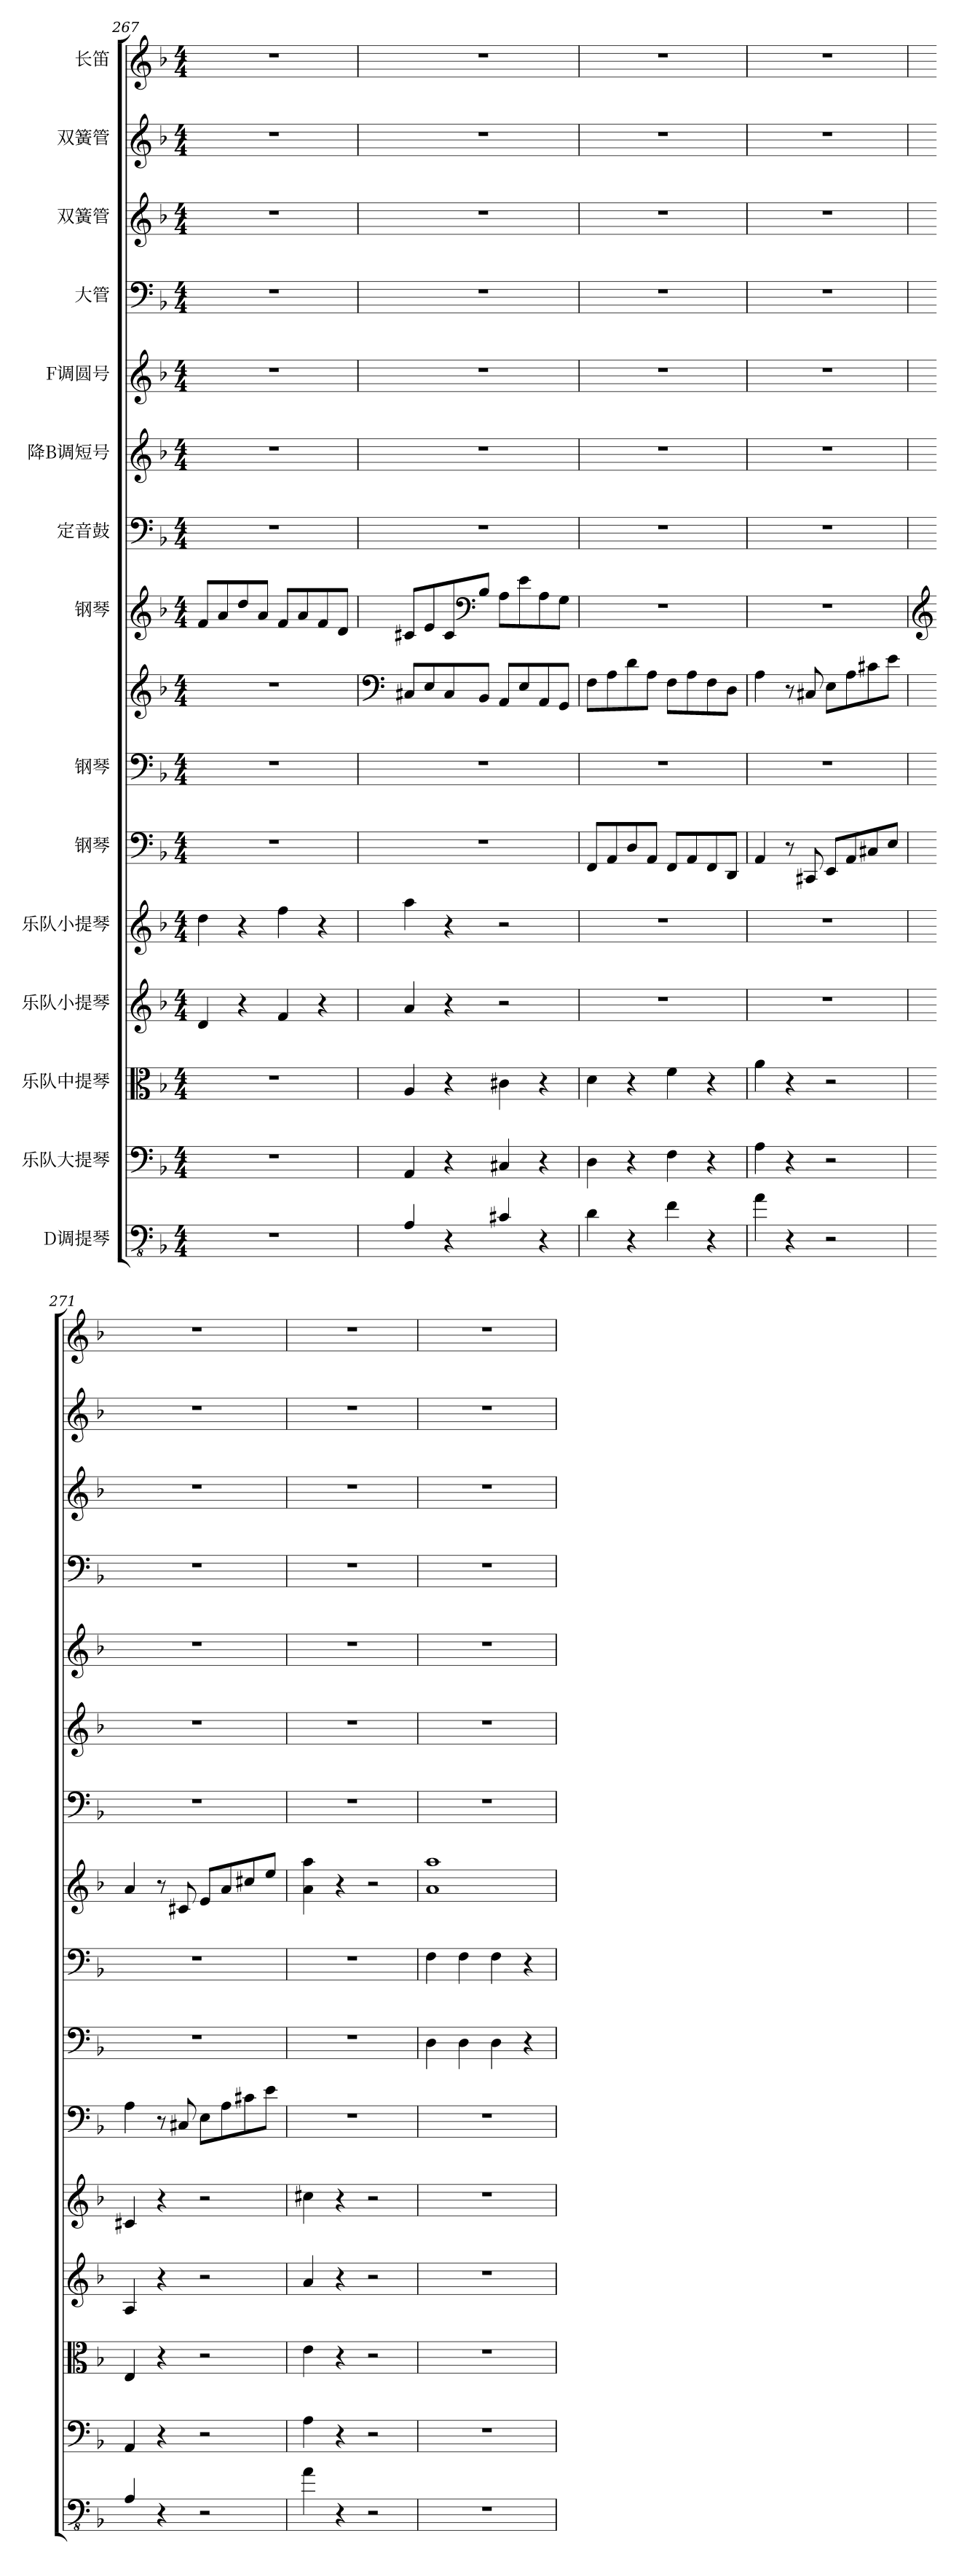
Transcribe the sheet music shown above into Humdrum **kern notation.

**kern	**kern	**kern	**kern	**kern	**kern	**kern	**kern	**kern	**kern	**kern	**kern	**kern	**kern	**kern	**kern
*part15	*part14	*part13	*part12	*part11	*part10	*part9	*part9	*part8	*part7	*part6	*part5	*part4	*part3	*part2	*part1
*staff16	*staff15	*staff14	*staff13	*staff12	*staff11	*staff10	*staff9	*staff8	*staff7	*staff6	*staff5	*staff4	*staff3	*staff2	*staff1
*I"D调提琴	*I"乐队大提琴	*I"乐队中提琴	*I"乐队小提琴	*I"乐队小提琴	*I"钢琴	*I"钢琴	*	*I"钢琴	*I"定音鼓	*I"降B调短号	*I"F调圆号	*I"大管	*I"双簧管	*I"双簧管	*I"长笛
!!LO:PB:g=z
*clefFv4	*clefF4	*clefC3	*clefG2	*clefG2	*clefF4	*clefF4	*clefG2	*clefG2	*clefF4	*clefG2	*clefG2	*clefF4	*clefG2	*clefG2	*clefG2
*ITrd7c12	*	*	*	*	*	*	*	*	*	*ITrd1c2	*ITrd4c7	*	*	*	*
*k[b-]	*k[b-]	*k[b-]	*k[b-]	*k[b-]	*k[b-]	*k[b-]	*k[b-]	*k[b-]	*k[b-]	*k[b-e-a-]	*k[b-e-]	*k[b-]	*k[b-]	*k[b-]	*k[b-]
*M4/4	*M4/4	*M4/4	*M4/4	*M4/4	*M4/4	*M4/4	*M4/4	*M4/4	*M4/4	*M4/4	*M4/4	*M4/4	*M4/4	*M4/4	*M4/4
=267	=267	=267	=267	=267	=267	=267	=267	=267	=267	=267	=267	=267	=267	=267	=267
1r	1r	1r	4d/	4dd\	1r	1r	1r	8f/L	1r	1r	1r	1r	1r	1r	1r
.	.	.	.	.	.	.	.	8a/	.	.	.	.	.	.	.
.	.	.	4r	4r	.	.	.	8dd/	.	.	.	.	.	.	.
.	.	.	.	.	.	.	.	8a/J	.	.	.	.	.	.	.
.	.	.	4f/	4ff\	.	.	.	8f/L	.	.	.	.	.	.	.
.	.	.	.	.	.	.	.	8a/	.	.	.	.	.	.	.
.	.	.	4r	4r	.	.	.	8f/	.	.	.	.	.	.	.
.	.	.	.	.	.	.	.	8d/J	.	.	.	.	.	.	.
=268	=268	=268	=268	=268	=268	=268	=268	=268	=268	=268	=268	=268	=268	=268	=268
*	*	*	*	*	*	*	*clefF4	*	*	*	*	*	*	*	*
4AAA/	4AA/	4A/	4a/	4aa\	1r	1r	8C#X/L	8c#X/L	1r	1r	1r	1r	1r	1r	1r
.	.	.	.	.	.	.	8E/	8e/	.	.	.	.	.	.	.
4r	4r	4r	4r	4r	.	.	8C#/	8c#/	.	.	.	.	.	.	.
*	*	*	*	*	*	*	*	*clefF4	*	*	*	*	*	*	*
.	.	.	.	.	.	.	8BB-/J	8B-/J	.	.	.	.	.	.	.
4CC#X/	4C#X/	4c#X\	2r	2r	.	.	8AA/L	8A\L	.	.	.	.	.	.	.
.	.	.	.	.	.	.	8E/	8e\	.	.	.	.	.	.	.
4r	4r	4r	.	.	.	.	8AA/	8A\	.	.	.	.	.	.	.
.	.	.	.	.	.	.	8GG/J	8G\J	.	.	.	.	.	.	.
=269	=269	=269	=269	=269	=269	=269	=269	=269	=269	=269	=269	=269	=269	=269	=269
4DD\	4D\	4d\	1r	1r	8FF/L	1r	8F\L	1r	1r	1r	1r	1r	1r	1r	1r
.	.	.	.	.	8AA/	.	8A\	.	.	.	.	.	.	.	.
4r	4r	4r	.	.	8D/	.	8d\	.	.	.	.	.	.	.	.
.	.	.	.	.	8AA/J	.	8A\J	.	.	.	.	.	.	.	.
4FF\	4F\	4f\	.	.	8FF/L	.	8F\L	.	.	.	.	.	.	.	.
.	.	.	.	.	8AA/	.	8A\	.	.	.	.	.	.	.	.
4r	4r	4r	.	.	8FF/	.	8F\	.	.	.	.	.	.	.	.
.	.	.	.	.	8DD/J	.	8D\J	.	.	.	.	.	.	.	.
=270	=270	=270	=270	=270	=270	=270	=270	=270	=270	=270	=270	=270	=270	=270	=270
*	*	*	*	*	*	*	*	*	*	*	*	*	*	*	*MM234
4AA\	4A\	4a\	1r	1r	4AA/	1r	4A\	1r	1r	1r	1r	1r	1r	1r	1r
4r	4r	4r	.	.	8r	.	8r	.	.	.	.	.	.	.	.
.	.	.	.	.	8CC#X/	.	8C#X/	.	.	.	.	.	.	.	.
2r	2r	2r	.	.	8EE/L	.	8E\L	.	.	.	.	.	.	.	.
.	.	.	.	.	8AA/	.	8A\	.	.	.	.	.	.	.	.
.	.	.	.	.	8C#X/	.	8c#X\	.	.	.	.	.	.	.	.
.	.	.	.	.	8E/J	.	8e\J	.	.	.	.	.	.	.	.
!!LO:PB:g=z
=271	=271	=271	=271	=271	=271	=271	=271	=271	=271	=271	=271	=271	=271	=271	=271
*	*	*	*	*	*	*	*	*clefG2	*	*	*	*	*	*	*
4AAA/	4AA/	4E/	4A/	4c#X/	4A\	1r	1r	4a/	1r	1r	1r	1r	1r	1r	1r
4r	4r	4r	4r	4r	8r	.	.	8r	.	.	.	.	.	.	.
.	.	.	.	.	8C#X/	.	.	8c#X/	.	.	.	.	.	.	.
2r	2r	2r	2r	2r	8E\L	.	.	8e/L	.	.	.	.	.	.	.
.	.	.	.	.	8A\	.	.	8a/	.	.	.	.	.	.	.
.	.	.	.	.	8c#X\	.	.	8cc#X/	.	.	.	.	.	.	.
.	.	.	.	.	8e\J	.	.	8ee/J	.	.	.	.	.	.	.
=272	=272	=272	=272	=272	=272	=272	=272	=272	=272	=272	=272	=272	=272	=272	=272
*	*	*	*	*	*	*	*	*	*	*	*	*	*	*	*MM200
4AA\	4A\	4e\	4a/	4cc#X\	1r	1r	1r	4a\ 4aa\	1r	1r	1r	1r	1r	1r	1r
4r	4r	4r	4r	4r	.	.	.	4r	.	.	.	.	.	.	.
2r	2r	2r	2r	2r	.	.	.	2r	.	.	.	.	.	.	.
=273	=273	=273	=273	=273	=273	=273	=273	=273	=273	=273	=273	=273	=273	=273	=273
*	*	*	*	*	*	*	*	*	*	*	*	*	*	*	*MM240
1r	1r	1r	1r	1r	1r	4D\	4F\	1a 1aa	1r	1r	1r	1r	1r	1r	1r
.	.	.	.	.	.	4D\	4F\	.	.	.	.	.	.	.	.
.	.	.	.	.	.	4D\	4F\	.	.	.	.	.	.	.	.
.	.	.	.	.	.	4r	4r	.	.	.	.	.	.	.	.
=	=	=	=	=	=	=	=	=	=	=	=	=	=	=	=
*-	*-	*-	*-	*-	*-	*-	*-	*-	*-	*-	*-	*-	*-	*-	*-
